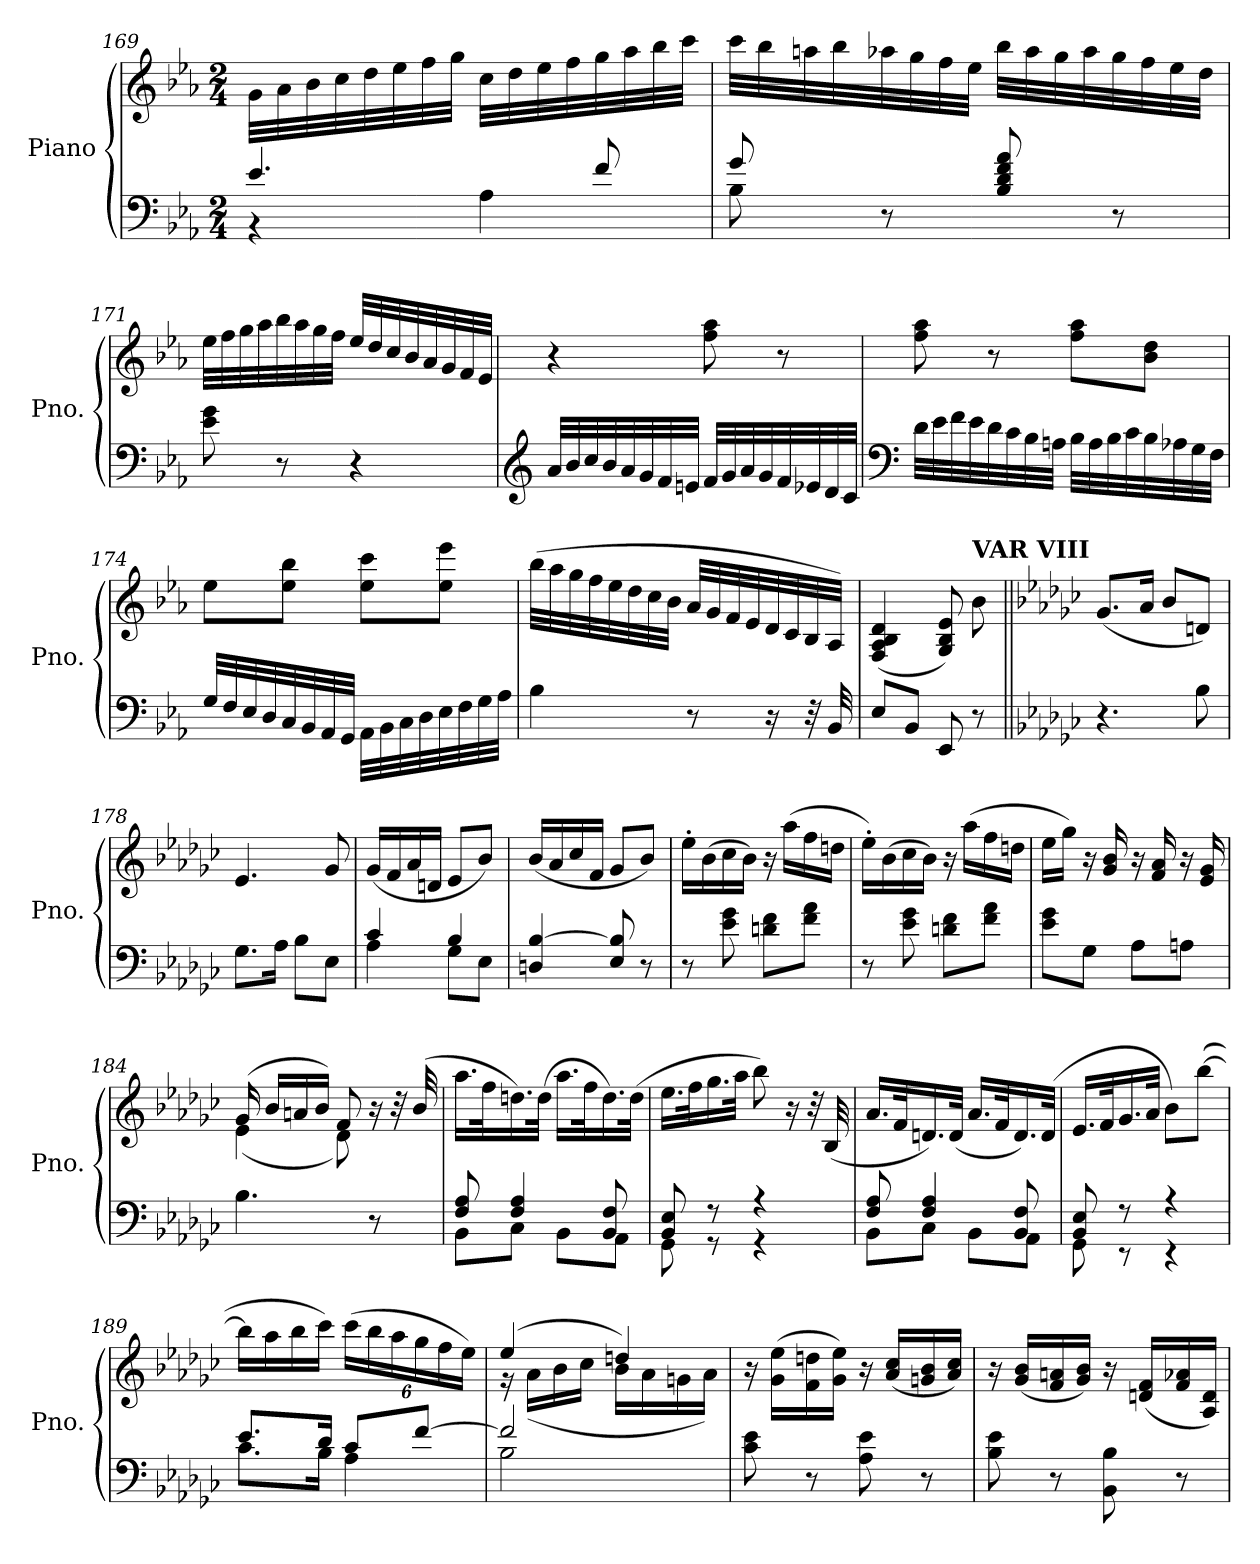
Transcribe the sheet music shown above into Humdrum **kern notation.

**kern	**kern
*part1	*part1
*staff2	*staff1
*I"Piano	*
*I'Pno.	*
*clefF4	*clefG2
*k[b-e-a-]	*k[b-e-a-]
*E-:	*E-:
*M2/4	*M2/4
=169	=169
*^	*
4.e-/	4r	32g\LLL
.	.	32a-\
.	.	32b-\
.	.	32cc\
.	.	32dd\
.	.	32ee-\
.	.	32ff\
.	.	32gg\JJJ
.	4A-\	32cc\LLL
.	.	32dd\
.	.	32ee-\
.	.	32ff\
8f/	.	32gg\
.	.	32aa-\
.	.	32bb-\
.	.	32ccc\JJJ
=170	=170	=170
8g/	8B-\	32ccc\LLL
.	.	32bb-\
.	.	32aan\
.	.	32bb-\
8r	8ryy	32aa-X\
.	.	32gg\
.	.	32ff\
.	.	32ee-\JJJ
8B-/ 8d/ 8f/ 8a-/	4ryy	32bb-\LLL
.	.	32aa-\
.	.	32gg\
.	.	32aa-\
8r	.	32gg\
.	.	32ff\
.	.	32ee-\
.	.	32dd\JJJ
*v	*v	*
=171	=171
8e-\ 8g\	32ee-\LLL
.	32ff\
.	32gg\
.	32aa-\
8r	32bb-\
.	32aa-\
.	32gg\
.	32ff\JJJ
4r	32ee-/LLL
.	32dd/
.	32cc/
.	32b-/
.	32a-/
.	32g/
.	32f/
.	32e-/JJJ
=172	=172
*clefG2	*
32a-/LLL	4r
32b-/	.
32cc/	.
32b-/	.
32a-/	.
32g/	.
32f/	.
32en/JJJ	.
32f/LLL	8ff\ 8aa-\
32g/	.
32a-/	.
32g/	.
32f/	8r
32e-X/	.
32d/	.
32c/JJJ	.
=173	=173
*clefF4	*
32d\LLL	8ff\ 8aa-\
32e-\	.
32f\	.
32e-\	.
32d\	8r
32c\	.
32B-\	.
32An\JJJ	.
32B-\LLL	8ff\ 8aa-\L
32A\	.
32B-\	.
32c\	.
32B-\	8b-\ 8dd\J
32A-X\	.
32G\	.
32F\JJJ	.
=174	=174
32G/LLL	8ee-\L
32F/	.
32E-/	.
32D/	.
32C/	8ee-\ 8bb-\J
32BB-/	.
32AA-/	.
32GG/JJJ	.
32AA-\LLL	8ee-\ 8ccc\L
32BB-\	.
32C\	.
32D\	.
32E-\	8ee-\ 8eee-\J
32F\	.
32G\	.
32A-\JJJ	.
=175	=175
4B-\	(>32bb-\LLL
.	32aa-\
.	32gg\
.	32ff\
.	32ee-\
.	32dd\
.	32cc\
.	32b-\JJJ
8r	32a-/LLL
.	32g/
.	32f/
.	32e-/
16r	32d/
.	32c/
32r	32B-/
32BB-/	32A-/JJJ)
=176	=176
8E-/L	(<4F/ 4A-/ 4B-/ 4d/
8BB-/J	.
8EE-/	8G/ 8B-/ 8e-/)
!	!LO:TX:a:B:t=VAR VIII
8r	8b-\
=177||	=177||
*k[b-e-a-d-g-c-]	*k[b-e-a-d-g-c-]
4.r	(<8.g-/L
.	16a-/Jk
.	8b-/L
8B-\	8dn/J)
=178	=178
8.G-\L	4.e-/
16A-\Jk	.
8B-\L	.
8E-\J	8g-/
=179	=179
*^	*
4c-/	4A-\	(<16g-/LL
.	.	16f/
.	.	16a-/
.	.	16dn/JJ
4B-/	8G-\L	8e-/L
.	8E-\J	8b-/J)
*v	*v	*
=180	=180
4Dn/ [4B-/	(<16b-/LL
.	16a-/
.	16cc-/
.	16f/JJ
8E-/ 8B-/]	8g-/L
8r	8b-/J)
=181	=181
8r	16ee-'\LL
.	(>16b-\
8e-\ 8g-\	16cc-\
.	16b-\JJ)
8dn\ 8f\L	16r
.	(>16aa-\LL
8f\ 8a-\J	16ff\
.	16ddn\JJ
=182	=182
8r	16ee-'\LL)
.	(>16b-\
8e-\ 8g-\	16cc-\
.	16b-\JJ)
8dn\ 8f\L	16r
.	(>16aa-\LL
8f\ 8a-\J	16ff\
.	16ddn\JJ
=183	=183
8e-\ 8g-\L	16ee-\LL
.	16gg-\JJ)
8G-\J	16r
.	16g-/ 16b-/
8A-\L	16r
.	16f/ 16a-/
8An\J	16r
.	16e-/ 16g-/
=184	=184
*	*^
4.B-\	(>16g-/	(<4e-\
.	16b-/LL	.
.	16an/	.
.	16b-/JJ)	.
.	8f/	8d-\)
8r	16r	8ryy
.	32r	.
.	(>32b-/	.
*	*v	*v
=185	=185
*^	*
8F/ 8A-/	8BB-\L	16.aa-\LL
.	.	32ff\K
4F/ 4A-/	8C-\J	16.ddn\)
.	.	(>32dd\JJk
.	8BB-\L	16.aa-\LL
.	.	32ff\K
8BB-/ 8F/	8AA-\J	16.dd\)
.	.	(>32dd\JJk
=186	=186	=186
8BB-/ 8E-/	8GG-\	16.ee-\LL
.	.	32ff\K
8r	8r	16.gg-\
.	.	32aa-\JJk
4r	4r	8bb-\)
.	.	16r
.	.	32r
.	.	(<32B-/
=187	=187	=187
8F/ 8A-/	8BB-\L	16.a-/LL
.	.	32f/K
4F/ 4A-/	8C-\J	16.dn/)
.	.	(<32d/JJk
.	8BB-\L	16.a-/LL
.	.	32f/K
8BB-/ 8F/	8AA-\J	16.d/)
.	.	(<32d/JJk
=188	=188	=188
8BB-/ 8E-/	8GG-\	16.e-/LL
.	.	32f/K
8r	8r	16.g-/
.	.	32a-/JJk
4r	4r	8b-\L)
.	.	(>[8bb-\J
=189	=189	=189
8.e-/L	8.c-\L	16bb-\LL]
.	.	16aa-\
.	.	16bb-\
16d-/Jk	16B-\Jk	16ccc-\JJ)
*	*	*Xbrackettup
8c-/L	4A-\	(>24ccc-\LL
.	.	24bb-\
.	.	24aa-\
[8f/J	.	24gg-\
.	.	24ff\
.	.	24ee-\JJ)
=190	=190	=190
*	*	*^
2f/]	2B-\	(>4ee-/	16r
.	.	.	(<16a-\LL
.	.	.	16b-\
.	.	.	16cc-\JJ
.	.	4ddn/)	16b-\LL
.	.	.	16a-\
.	.	.	16gn\
.	.	.	16a-\JJ)
*v	*v	*	*
*	*v	*v
=191	=191
8c-\ 8e-\	16r
.	(>16g-\ 16ee-\LL
8r	16f\ 16ddn\
.	16g-\ 16ee-\JJ)
8A-\ 8e-\	16r
.	(<16a-/ 16cc-/LL
8r	16gn/ 16b-/
.	16a-/ 16cc-/JJ)
=192	=192
8B-\ 8e-\	16r
.	(<16g-/ 16b-/LL
8r	16f/ 16an/
.	16g-/ 16b-/JJ)
8BB-\ 8B-\	16r
.	(<16dn/ 16f/LL
8r	16f/ 16a-X/
.	16A-/ 16d/JJ)
=	=
*-	*-
